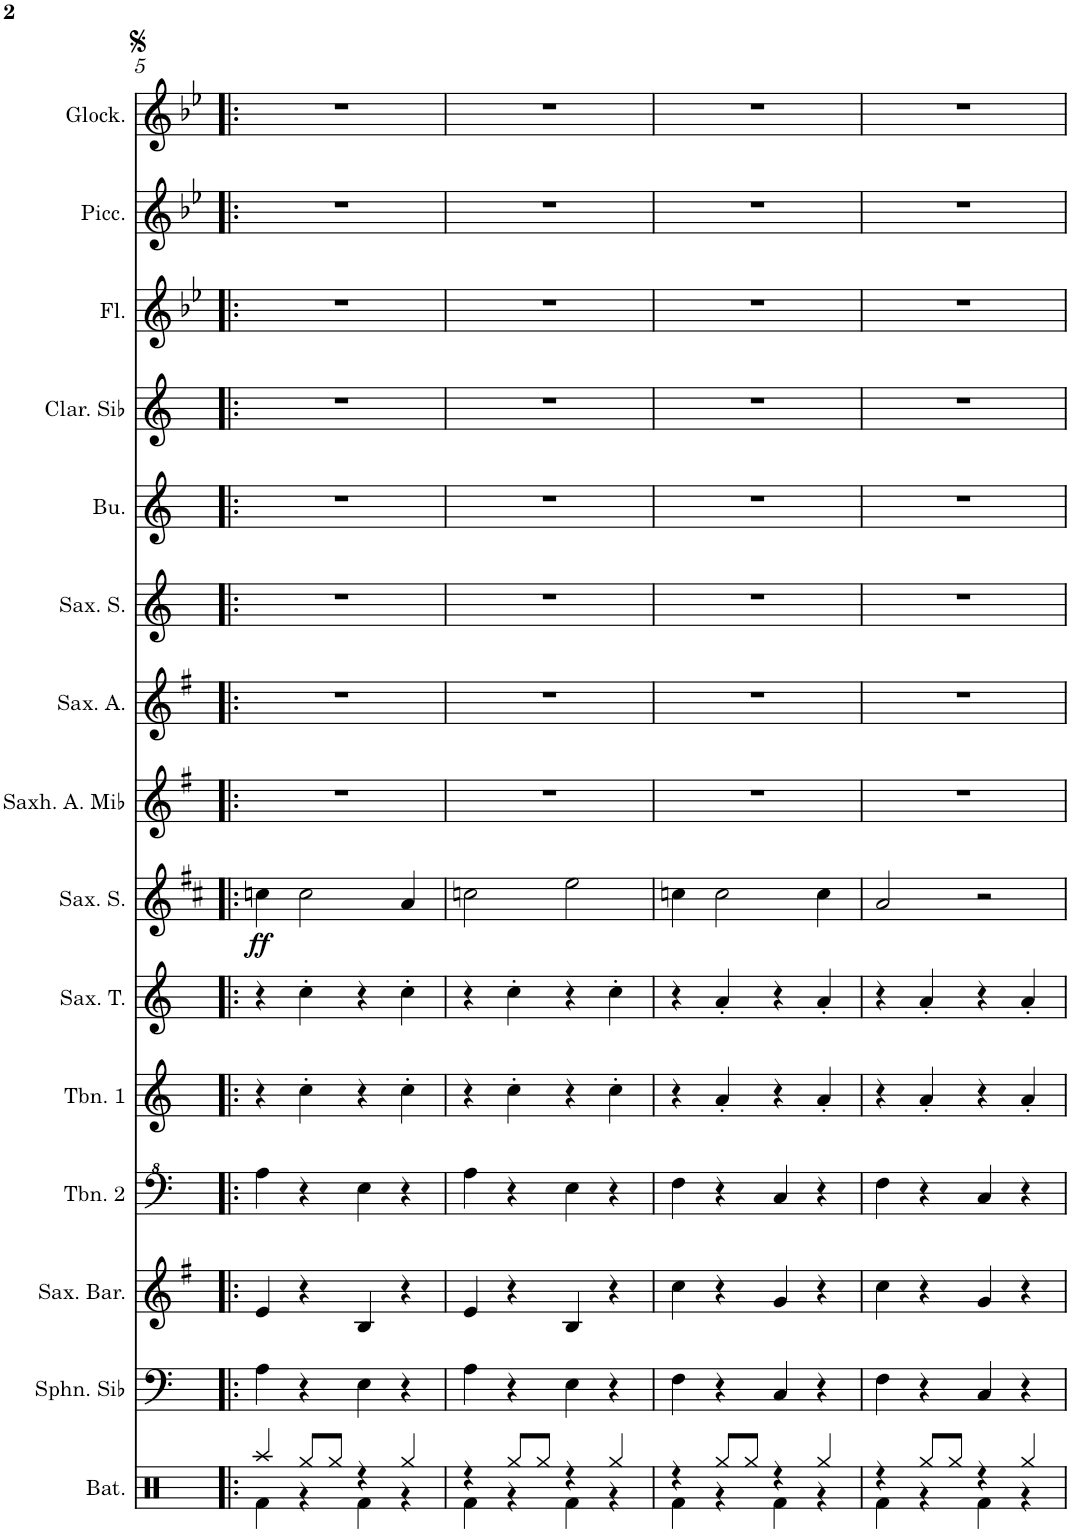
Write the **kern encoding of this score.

**kern	**kern	**kern	**kern	**kern	**kern	**kern	**dynam	**kern	**kern	**kern	**kern	**kern	**kern	**kern	**kern
*part15	*part14	*part13	*part12	*part11	*part10	*part9	*part9	*part8	*part7	*part6	*part5	*part4	*part3	*part2	*part1
*staff15	*staff14	*staff13	*staff12	*staff11	*staff10	*staff9	*staff9	*staff8	*staff7	*staff6	*staff5	*staff4	*staff3	*staff2	*staff1
*I"Batterie	*I"Sousaphone en Sib	*I"Saxophone Baryton	*I"Trombone 2	*I"Trombone 1	*I"Saxophone Ténor	*I"Saxophone soprano	*	*I"Saxhorn Alto en Mib	*I"Saxophone Alto	*I"Saxophone Soprano	*I"Bugle	*I"Clarinette en Sib	*I"Flûte	*I"Piccolo	*I"Glockenspiel
*I'Bat.	*I'Sphn. Sib	*I'Sax. Bar.	*I'Tbn. 2	*I'Tbn. 1	*I'Sax. T.	*I'Sax. S.	*	*I'Saxh. A. Mib	*I'Sax. A.	*I'Sax. S.	*I'Bu.	*I'Clar. Sib	*I'Fl.	*I'Picc.	*I'Glock.
!!LO:PB:g=z
*clefX	*clefF4	*clefG2	*clefF^4	*clefG2	*clefG2	*clefG2	*	*clefG2	*clefG2	*clefG2	*clefG2	*clefG2	*clefG2	*clefG2	*clefG2
*	*Trd8c14	*Trd12c21	*Trd8c14	*Trd8c14	*Trd8c14	*Trd1c2	*	*Trd4c7	*Trd5c9	*Trd1c2	*Trd1c2	*Trd1c2	*	*Trd-7c-12	*Trd-14c-24
*k[]	*k[]	*k[f#]	*k[]	*k[]	*k[]	*k[f#c#]	*	*k[f#]	*k[f#]	*k[]	*k[]	*k[]	*k[b-e-]	*k[b-e-]	*k[b-e-]
*M2/2	*M2/2	*M2/2	*M2/2	*M2/2	*M2/2	*M2/2	*	*M2/2	*M2/2	*M2/2	*M2/2	*M2/2	*M2/2	*M2/2	*M2/2
*met(c|)	*met(c|)	*met(c|)	*met(c|)	*met(c|)	*met(c|)	*met(c|)	*	*met(c|)	*met(c|)	*met(c|)	*met(c|)	*met(c|)	*met(c|)	*met(c|)	*met(c|)
=5!|:	=5!|:	=5!|:	=5!|:	=5!|:	=5!|:	=5!|:	=5!|:	=5!|:	=5!|:	=5!|:	=5!|:	=5!|:	=5!|:	=5!|:	=5!|:
*^	*	*	*	*	*	*	*	*	*	*	*	*	*	*	*
!	!	!	!	!	!	!	!	!LO:DY:b	!	!	!	!	!	!	!	!
4Raa/	4Rf\	4A\	4e/	4a\	4r	4r	4ccn\	ff	1r	1r	1r	1r	1r	1r	1r	1r
8Rgg/L	4r	4r	4r	4r	4cc'\	4cc'\	2cc\	.	.	.	.	.	.	.	.	.
8Rgg/J	.	.	.	.	.	.	.	.	.	.	.	.	.	.	.	.
4r	4Rf\	4E\	4B/	4e\	4r	4r	.	.	.	.	.	.	.	.	.	.
4Rgg/	4r	4r	4r	4r	4cc'\	4cc'\	4a/	.	.	.	.	.	.	.	.	.
=6	=6	=6	=6	=6	=6	=6	=6	=6	=6	=6	=6	=6	=6	=6	=6	=6
4r	4Rf\	4A\	4e/	4a\	4r	4r	2ccn\	.	1r	1r	1r	1r	1r	1r	1r	1r
8Rgg/L	4r	4r	4r	4r	4cc'\	4cc'\	.	.	.	.	.	.	.	.	.	.
8Rgg/J	.	.	.	.	.	.	.	.	.	.	.	.	.	.	.	.
4r	4Rf\	4E\	4B/	4e\	4r	4r	2ee\	.	.	.	.	.	.	.	.	.
4Rgg/	4r	4r	4r	4r	4cc'\	4cc'\	.	.	.	.	.	.	.	.	.	.
=7	=7	=7	=7	=7	=7	=7	=7	=7	=7	=7	=7	=7	=7	=7	=7	=7
4r	4Rf\	4F\	4cc\	4f\	4r	4r	4ccn\	.	1r	1r	1r	1r	1r	1r	1r	1r
8Rgg/L	4r	4r	4r	4r	4a'/	4a'/	2cc\	.	.	.	.	.	.	.	.	.
8Rgg/J	.	.	.	.	.	.	.	.	.	.	.	.	.	.	.	.
4r	4Rf\	4C/	4g/	4c/	4r	4r	.	.	.	.	.	.	.	.	.	.
4Rgg/	4r	4r	4r	4r	4a'/	4a'/	4cc\	.	.	.	.	.	.	.	.	.
=8	=8	=8	=8	=8	=8	=8	=8	=8	=8	=8	=8	=8	=8	=8	=8	=8
4r	4Rf\	4F\	4cc\	4f\	4r	4r	2a/	.	1r	1r	1r	1r	1r	1r	1r	1r
8Rgg/L	4r	4r	4r	4r	4a'/	4a'/	.	.	.	.	.	.	.	.	.	.
8Rgg/J	.	.	.	.	.	.	.	.	.	.	.	.	.	.	.	.
4r	4Rf\	4C/	4g/	4c/	4r	4r	2r	.	.	.	.	.	.	.	.	.
4Rgg/	4r	4r	4r	4r	4a'/	4a'/	.	.	.	.	.	.	.	.	.	.
*v	*v	*	*	*	*	*	*	*	*	*	*	*	*	*	*	*
=	=	=	=	=	=	=	=	=	=	=	=	=	=	=	=
*-	*-	*-	*-	*-	*-	*-	*-	*-	*-	*-	*-	*-	*-	*-	*-
